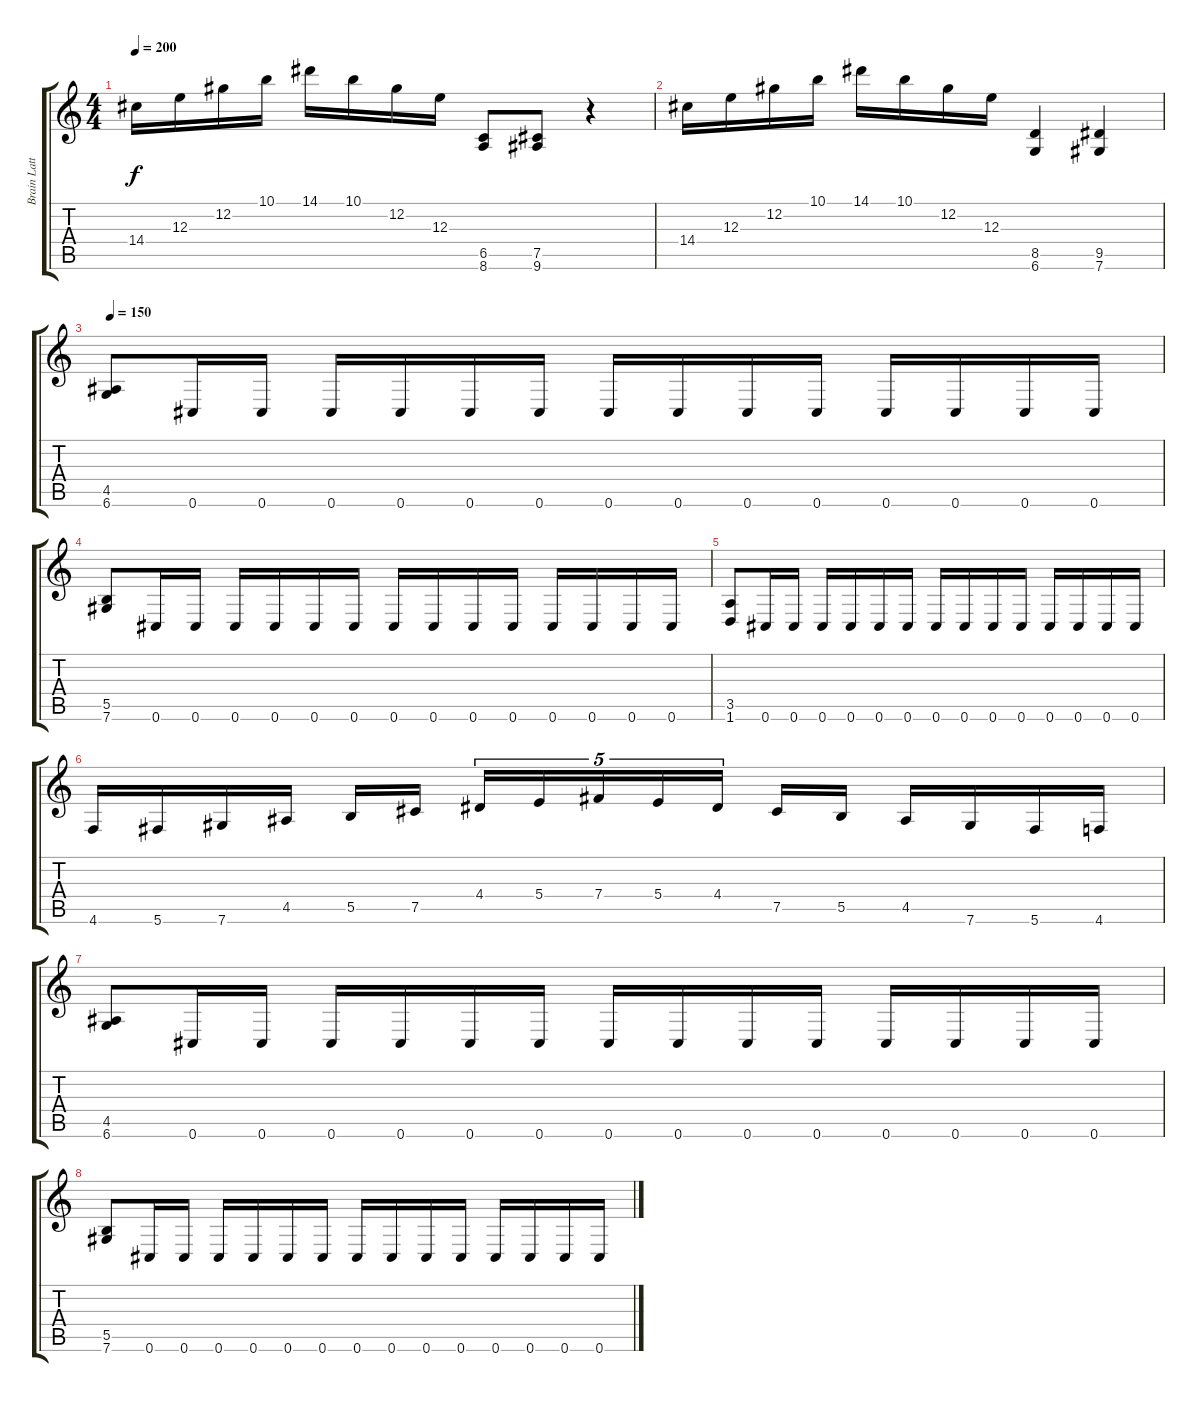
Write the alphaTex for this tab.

\track ("Brain Latta" "Brain Latt") {instrument distortionguitar}
\staff {score tabs}
\tuning (Db4 Ab3 E3 B2 Gb2 Db2) {hide}
\ts (4 4)
\tempo 200
\clef g2
\ks c
14.4.16{dy f} 12.3.16 12.2.16 10.1.16 14.1.16 10.1.16 12.2.16 12.3.16 (6.5 8.6).8 (7.5 9.6).8 r.4 |
14.4.16 12.3.16 12.2.16 10.1.16 14.1.16 10.1.16 12.2.16 12.3.16 (8.5 6.6).4 (9.5 7.6).4 |
\tempo 150
(4.5 6.6).8 0.6.16 0.6.16 0.6.16 0.6.16 0.6.16 0.6.16 0.6.16 0.6.16 0.6.16 0.6.16 0.6.16 0.6.16 0.6.16 0.6.16 |
(5.5 7.6).8 0.6.16 0.6.16 0.6.16 0.6.16 0.6.16 0.6.16 0.6.16 0.6.16 0.6.16 0.6.16 0.6.16 0.6.16 0.6.16 0.6.16 |
(3.5 1.6).8 0.6.16 0.6.16 0.6.16 0.6.16 0.6.16 0.6.16 0.6.16 0.6.16 0.6.16 0.6.16 0.6.16 0.6.16 0.6.16 0.6.16 |
4.6.16 5.6.16 7.6.16 4.5.16 5.5.16 7.5.16{beam splitsecondary} 4.4.16{tu (5 4)} 5.4.16{tu (5 4)} 7.4.16{tu (5 4)} 5.4.16{tu (5 4)} 4.4.16{tu (5 4) beam splitsecondary} 7.5.16 5.5.16 4.5.16 7.6.16 5.6.16 4.6.16 |
(4.5 6.6).8 0.6.16 0.6.16 0.6.16 0.6.16 0.6.16 0.6.16 0.6.16 0.6.16 0.6.16 0.6.16 0.6.16 0.6.16 0.6.16 0.6.16 |
(5.5 7.6).8 0.6.16 0.6.16 0.6.16 0.6.16 0.6.16 0.6.16 0.6.16 0.6.16 0.6.16 0.6.16 0.6.16 0.6.16 0.6.16 0.6.16
